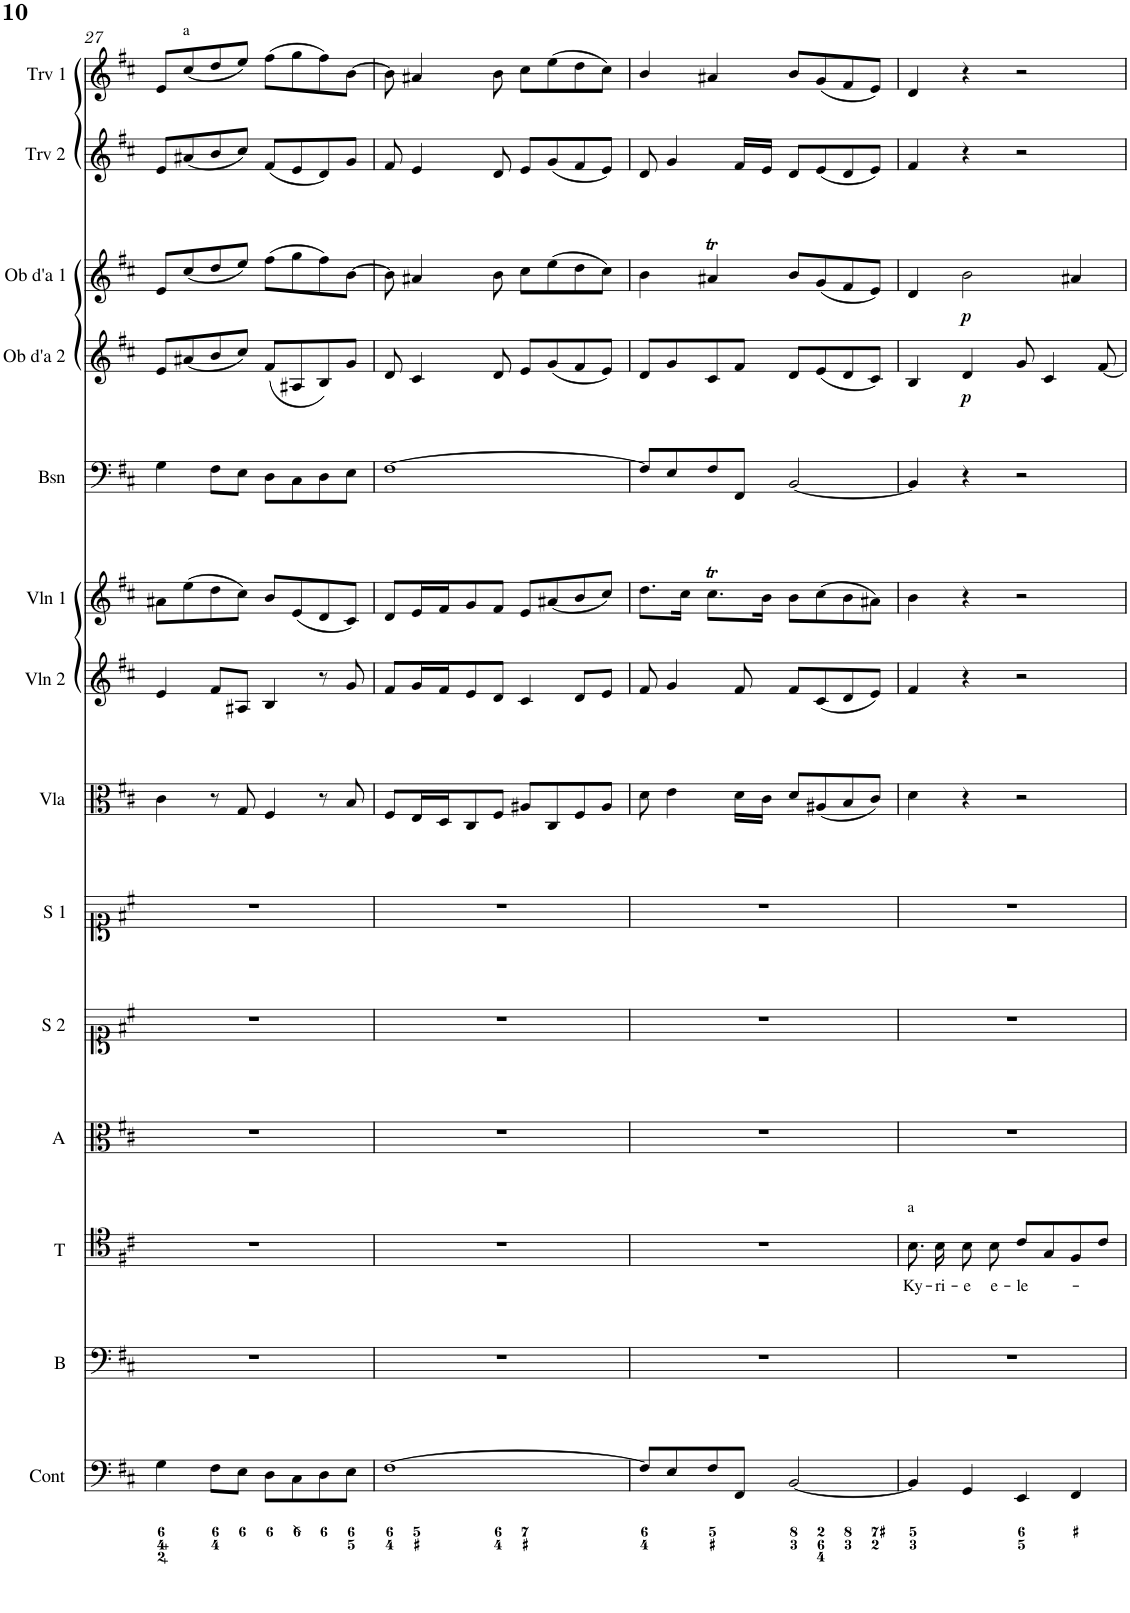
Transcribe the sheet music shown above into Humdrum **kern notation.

**kern	**kern	**kern	**text	**kern	**kern	**kern	**kern	**kern	**kern	**kern	**kern	**dynam	**kern	**dynam	**kern	**kern
*part14	*part13	*part12	*part12	*part11	*part10	*part9	*part8	*part7	*part6	*part5	*part4	*part4	*part3	*part3	*part2	*part1
*staff14	*staff13	*staff12	*staff12	*staff11	*staff10	*staff9	*staff8	*staff7	*staff6	*staff5	*staff4	*staff4	*staff3	*staff3	*staff2	*staff1
*I"Continuo	*I"Bass	*I"Tenor	*	*I"Alto	*I"Soprano 2	*I"Soprano 1	*I"Viola	*I"Violin 2	*I"Violin 1	*I"Bassoon	*I"Oboe d’amore 2	*	*I"Oboe d’amore 1	*	*I"Traverso 2	*I"Traverso 1
*I'Cont	*I'B	*I'T	*	*I'A	*I'S 2	*I'S 1	*I'Vla	*I'Vln 2	*I'Vln 1	*I'Bsn	*I'Ob d'a 2	*	*I'Ob d'a 1	*	*I'Trv 2	*I'Trv 1
!!LO:PB:g=z
*clefF4	*clefF4	*clefC4	*	*clefC3	*clefC1	*clefC1	*clefC3	*clefG2	*clefG2	*clefF4	*clefG2	*	*clefG2	*	*clefG2	*clefG2
*k[f#c#]	*k[f#c#]	*k[f#c#]	*	*k[f#c#]	*k[f#c#]	*k[f#c#]	*k[f#c#]	*k[f#c#]	*k[f#c#]	*k[f#c#]	*k[f#c#]	*	*k[f#c#]	*	*k[f#c#]	*k[f#c#]
*M4/4	*M4/4	*M4/4	*	*M4/4	*M4/4	*M4/4	*M4/4	*M4/4	*M4/4	*M4/4	*M4/4	*	*M4/4	*	*M4/4	*M4/4
*met(c)	*met(c)	*met(c)	*	*met(c)	*met(c)	*met(c)	*met(c)	*met(c)	*met(c)	*met(c)	*met(c)	*	*met(c)	*	*met(c)	*met(c)
=27	=27	=27	=27	=27	=27	=27	=27	=27	=27	=27	=27	=27	=27	=27	=27	=27
4G\	1r	1r	.	1r	1r	1r	4c#\	4e/	8a#X\L	4G\	8e/L	.	8e/L	.	8e/L	8e/L
!	!	!	!	!	!	!	!	!	!	!	!	!	!	!	!	!LO:TX:a:t=a
.	.	.	.	.	.	.	.	.	(8ee\	.	(8a#X/	.	(8cc#/	.	(8a#X/	(8cc#/
8F#\L	.	.	.	.	.	.	8r	8f#/L	8dd\	8F#\L	8b/	.	8dd/	.	8b/	8dd/
8E\J	.	.	.	.	.	.	8G/	8A#X/J	8cc#\J)	8E\J	8cc#/J)	.	8ee/J)	.	8cc#/J)	8ee/J)
8D\L	.	.	.	.	.	.	4F#/	4B/	8b/L	8D\L	(8f#/L	.	(8ff#\L	.	(8f#/L	(8ff#\L
8C#\	.	.	.	.	.	.	.	.	(8e/	8C#\	8A#X/	.	8gg\	.	8e/	8gg\
8D\	.	.	.	.	.	.	8r	8r	8d/	8D\	8B/)	.	8ff#\)	.	8d/)	8ff#\)
8E\J	.	.	.	.	.	.	8B/	8g/	8c#/J)	8E\J	8g/J	.	[8b\J	.	8g/J	[8b\J
=28	=28	=28	=28	=28	=28	=28	=28	=28	=28	=28	=28	=28	=28	=28	=28	=28
[1F#	1r	1r	.	1r	1r	1r	8F#/L	8f#/L	8d/L	[1F#	8d/	.	8b\]	.	8f#/	8b\]
.	.	.	.	.	.	.	16E/L	16g/L	16e/L	.	4c#/	.	4a#X/	.	4e/	4a#X/
.	.	.	.	.	.	.	16D/J	16f#/J	16f#/J	.	.	.	.	.	.	.
.	.	.	.	.	.	.	8C#/	8e/	8g/	.	.	.	.	.	.	.
.	.	.	.	.	.	.	8F#/J	8d/J	8f#/J	.	8d/	.	8b\	.	8d/	8b\
.	.	.	.	.	.	.	8A#X/L	4c#/	8e/L	.	8e/L	.	8cc#\L	.	8e/L	8cc#\L
.	.	.	.	.	.	.	8C#/	.	(8a#X/	.	(8g/	.	(8ee\	.	(8g/	(8ee\
.	.	.	.	.	.	.	8F#/	8d/L	8b/	.	8f#/	.	8dd\	.	8f#/	8dd\
.	.	.	.	.	.	.	8A#/J	8e/J	8cc#/J)	.	8e/J)	.	8cc#\J)	.	8e/J)	8cc#\J)
=29	=29	=29	=29	=29	=29	=29	=29	=29	=29	=29	=29	=29	=29	=29	=29	=29
8F#/L]	1r	1r	.	1r	1r	1r	8d\	8f#/	8.dd\L	8F#/L]	8d/L	.	4b\	.	8d/	4b/
8E/	.	.	.	.	.	.	4e\	4g/	.	8E/	8g/	.	.	.	4g/	.
.	.	.	.	.	.	.	.	.	16cc#\Jk	.	.	.	.	.	.	.
8F#/	.	.	.	.	.	.	.	.	8.cc#t\L	8F#/	8c#/	.	4a#Xt/	.	.	4a#X/
8FF#/J	.	.	.	.	.	.	16d\LL	8f#/	.	8FF#/J	8f#/J	.	.	.	16f#/LL	.
.	.	.	.	.	.	.	16c#\JJ	.	16b\Jk	.	.	.	.	.	16e/JJ	.
[2BB/	.	.	.	.	.	.	8d/L	8f#/L	8b\L	[2BB/	8d/L	.	8b/L	.	8d/L	8b/L
.	.	.	.	.	.	.	(8A#X/	(8c#/	(8cc#\	.	(8e/	.	(8g/	.	(8e/	(8g/
.	.	.	.	.	.	.	8B/	8d/	8b\	.	8d/	.	8f#/	.	8d/	8f#/
.	.	.	.	.	.	.	8c#/J)	8e/J)	8a#X\J)	.	8c#/J)	.	8e/J)	.	8e/J)	8e/J)
=30	=30	=30	=30	=30	=30	=30	=30	=30	=30	=30	=30	=30	=30	=30	=30	=30
!	!	!LO:TX:a:t=a	!	!	!	!	!	!	!	!	!	!	!	!	!	!
!	!	!	!LO:LY:b	!	!	!	!	!	!	!	!	!	!	!	!	!
4BB/]	1r	8.B\	Ky-	1r	1r	1r	4d\	4f#/	4b\	4BB/]	4B/	.	4d/	.	4f#/	4d/
!	!	!	!LO:LY:b	!	!	!	!	!	!	!	!	!	!	!	!	!
.	.	16B\	-ri-	.	.	.	.	.	.	.	.	.	.	.	.	.
!	!	!	!LO:LY:b	!	!	!	!	!	!	!	!	!LO:DY:b	!	!LO:DY:b	!	!
4GG/	.	8B\	-e	.	.	.	4r	4r	4r	4r	4d/	p	2b\	p	4r	4r
!	!	!	!LO:LY:b	!	!	!	!	!	!	!	!	!	!	!	!	!
.	.	8B\	e-	.	.	.	.	.	.	.	.	.	.	.	.	.
!	!	!	!LO:LY:b	!	!	!	!	!	!	!	!	!	!	!	!	!
4EE/	.	8c#/L	-le-	.	.	.	2r	2r	2r	2r	8g/	.	.	.	2r	2r
.	.	8G/	.	.	.	.	.	.	.	.	4c#/	.	.	.	.	.
4FF#/	.	8F#/	.	.	.	.	.	.	.	.	.	.	4a#X/	.	.	.
.	.	8c#/J	.	.	.	.	.	.	.	.	[8f#/	.	.	.	.	.
=	=	=	=	=	=	=	=	=	=	=	=	=	=	=	=	=
*-	*-	*-	*-	*-	*-	*-	*-	*-	*-	*-	*-	*-	*-	*-	*-	*-
